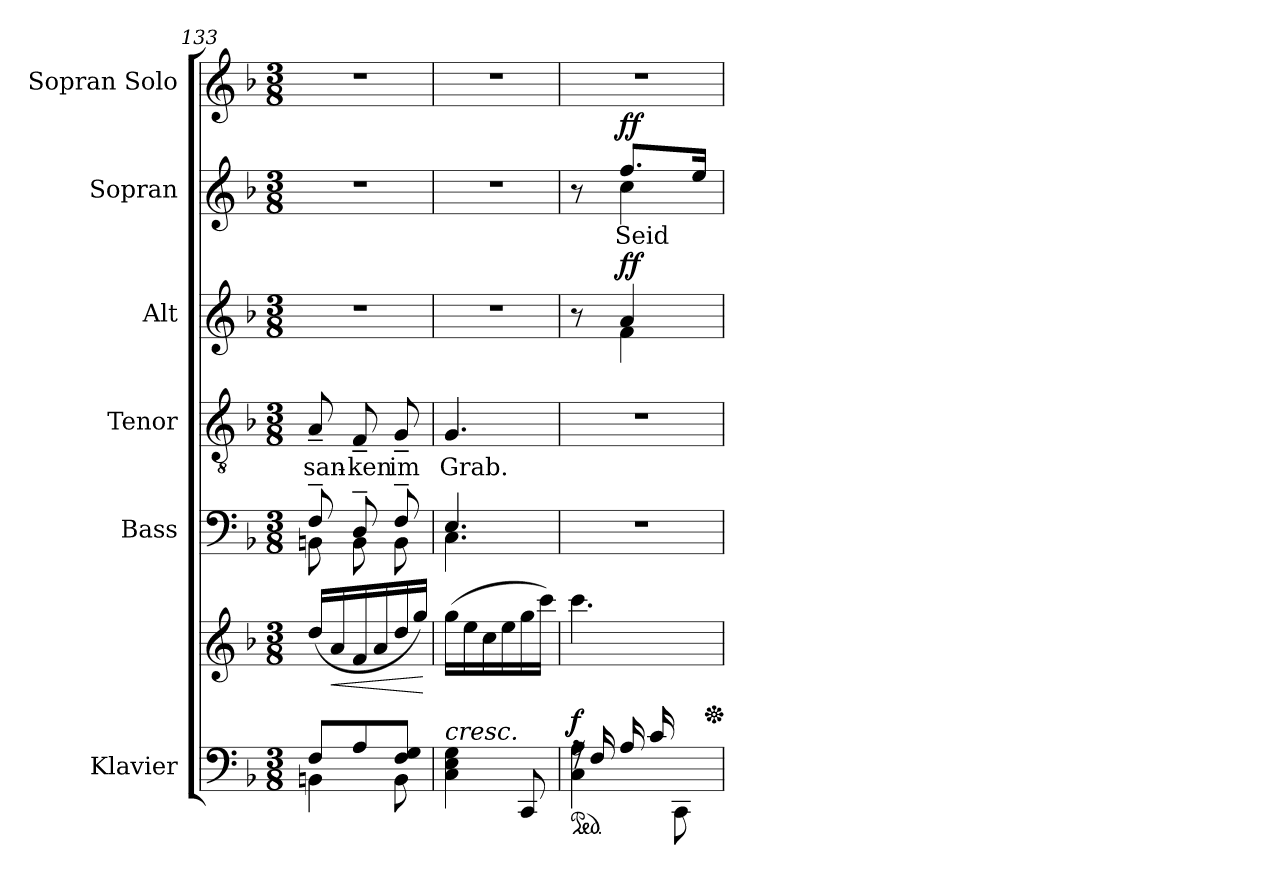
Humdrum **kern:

**kern	**kern	**dynam	**kern	**kern	**text	**kern	**dynam	**kern	**text	**dynam	**kern
*part6	*part6	*part6	*part5	*part4	*part4	*part3	*part3	*part2	*part2	*part2	*part1
*staff7	*staff6	*staff6/7	*staff5	*staff4	*staff4	*staff3	*staff3	*staff2	*staff2	*staff2	*staff1
*I"Klavier	*	*	*I"Bass	*I"Tenor	*	*I"Alt	*	*I"Sopran	*	*	*I"Sopran Solo
*	*	*	*I'B	*I'T	*	*I'A	*	*I'S	*	*	*
*clefF4	*clefG2	*	*clefF4	*clefGv2	*	*clefG2	*	*clefG2	*	*	*clefG2
*k[b-]	*k[b-]	*	*k[b-]	*k[b-]	*	*k[b-]	*	*k[b-]	*	*	*k[b-]
*M3/8	*M3/8	*	*M3/8	*M3/8	*	*M3/8	*	*M3/8	*	*	*M3/8
=133	=133	=133	=133	=133	=133	=133	=133	=133	=133	=133	=133
*^	*	*	*^	*	*	*	*	*	*	*	*
!	!	!	!	!	!	!	!LO:LY:b	!	!	!	!	!	!
8F/L	4BBn\	(>16dd/LL	.	8F~/	8BBn\	8A~/	-san-	4.r	.	4.r	.	.	4.r
!	!	!	!LO:HP:b	!	!	!	!	!	!	!	!	!	!
.	.	16a/	<	.	.	.	.	.	.	.	.	.	.
!	!	!	!	!	!	!	!LO:LY:b	!	!	!	!	!	!
8A/	.	16f/	.	8D~/	8BB\	8F~/	-ken	.	.	.	.	.	.
.	.	16a/	.	.	.	.	.	.	.	.	.	.	.
!	!	!	!	!	!	!	!LO:LY:b	!	!	!	!	!	!
8F/ 8G/J	8BB\	16dd/	.	8F~/	8BB\	8G~/	im	.	.	.	.	.	.
.	.	16gg/JJ)	.	.	.	.	.	.	.	.	.	.	.
*v	*v	*	*	*v	*v	*	*	*	*	*	*	*	*
.	.	[	.	.	.	.	.	.	.	.	.
=134	=134	=134	=134	=134	=134	=134	=134	=134	=134	=134	=134
*	*	*	*^	*	*	*	*	*	*	*	*
!LO:TX:a:i:t=cresc.	!	!	!	!	!	!	!	!	!	!	!	!
!	!	!	!	!	!	!LO:LY:b	!	!	!	!	!	!
4C\ 4E\ 4G\	(16gg\LL	.	4.E/	4.C\	4.G/	Grab.	4.r	.	4.r	.	.	4.r
.	16ee\	.	.	.	.	.	.	.	.	.	.	.
.	16cc\	.	.	.	.	.	.	.	.	.	.	.
.	16ee\	.	.	.	.	.	.	.	.	.	.	.
8CC/	16gg\	.	.	.	.	.	.	.	.	.	.	.
.	16ccc\JJ)	.	.	.	.	.	.	.	.	.	.	.
*	*	*	*v	*v	*	*	*	*	*	*	*	*
=135	=135	=135	=135	=135	=135	=135	=135	=135	=135	=135	=135
*ped	*	*	*	*	*	*	*	*	*	*	*
*^	*^	*	*	*	*	*^	*	*^	*	*	*
!	!	!	!	!LO:DY:a=2	!	!	!	!	!	!	!	!	!	!	!
16rA	4C\ 4A\	4.ccc\	4ryy	f	4.r	4.r	.	8r	8ryy	.	8r	8ryy	.	.	4.r
(16F/LL	.	.	.	.	.	.	.	.	.	.	.	.	.	.	.
!	!	!	!	!	!	!	!	!	!	!LO:DY:a	!	!	!LO:LY:b	!LO:DY:a	!
16A/	.	.	.	.	.	.	.	4a/	4f\	ff	8.ff/L	4cc\	Seid	ff	.
16c/	.	.	.	.	.	.	.	.	.	.	.	.	.	.	.
8ryy	8CC\	.	16.f\	.	.	.	.	.	.	.	.	.	.	.	.
.	.	.	.	.	.	.	.	.	.	.	16ee/Jk	.	.	.	.
.	.	.	32e\JJk)	.	.	.	.	.	.	.	.	.	.	.	.
*	*	*	*	*	*	*	*	*v	*v	*	*	*	*	*	*
*v	*v	*	*	*	*	*	*	*	*	*v	*v	*	*	*
*	*Xped	*	*	*	*	*	*	*	*	*	*	*
*	*v	*v	*	*	*	*	*	*	*	*	*	*
=	=	=	=	=	=	=	=	=	=	=	=
*-	*-	*-	*-	*-	*-	*-	*-	*-	*-	*-	*-
